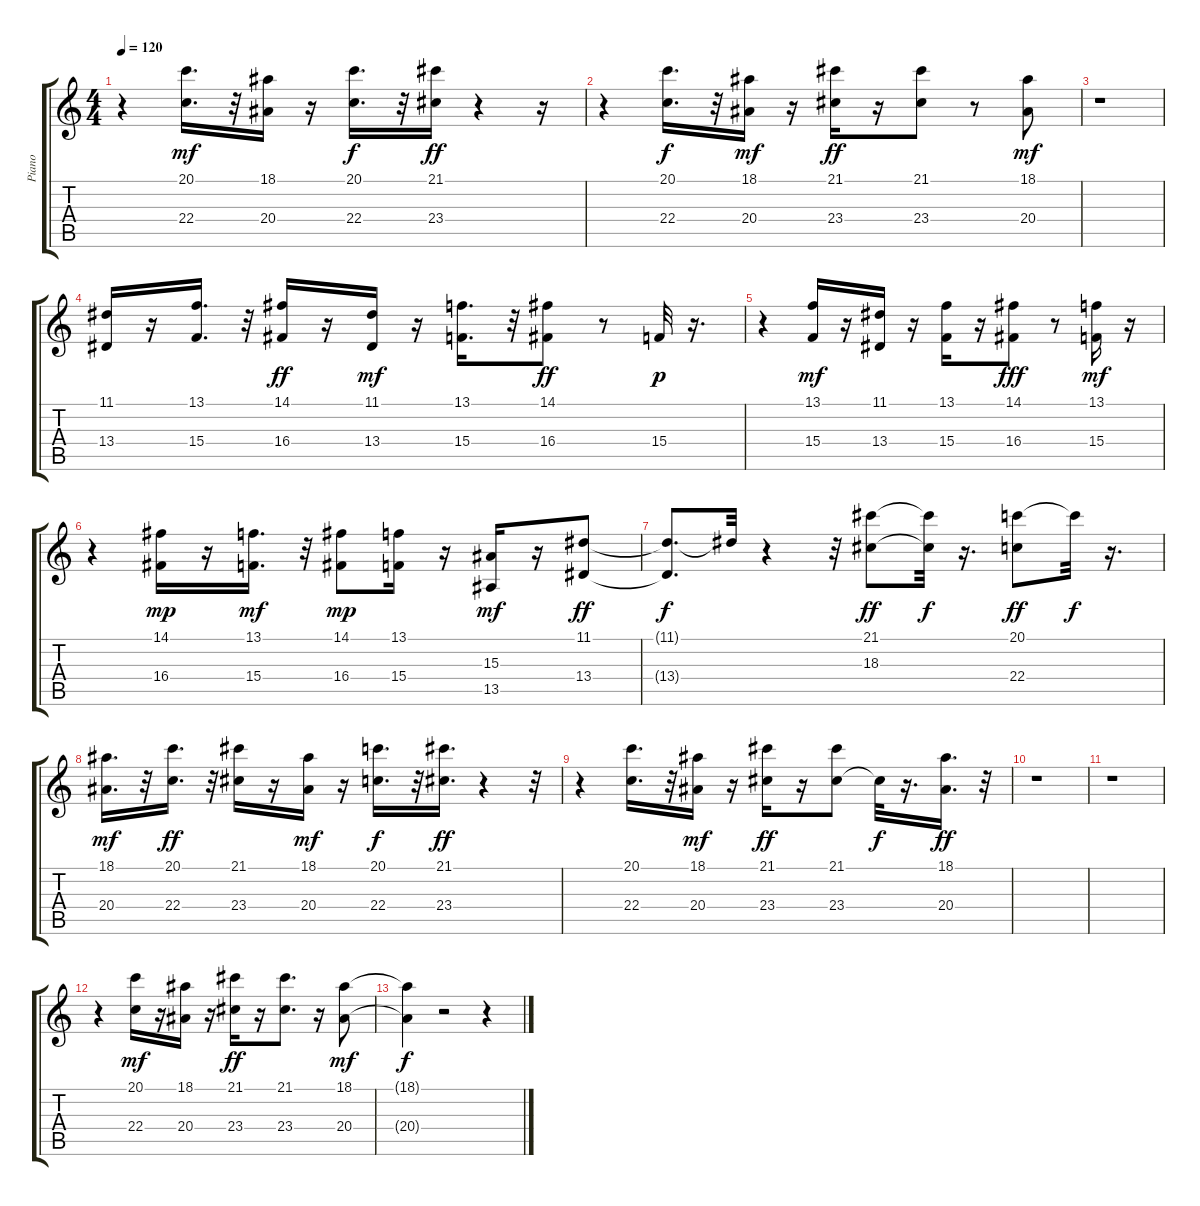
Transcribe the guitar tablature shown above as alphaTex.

\track ("Piano" "Piano") {instrument brightacousticpiano}
\staff {score tabs}
\tuning (E4 B3 G3 D3 A2 E2) {hide}
\ts (4 4)
\tempo 120
\clef g2
\ks c
r.4{dy ff} (20.1 22.4).16{d dy mf} r.32 (18.1 20.4).16 r.16 (20.1 22.4).16{d dy f} r.32 (21.1 23.4).16{dy ff} r.4 r.16 |
r.4 (20.1 22.4).16{d dy f} r.32 (18.1 20.4).16{dy mf} r.16 (21.1 23.4).16{dy ff} r.16 (21.1 23.4).8 r.8 (18.1 20.4).8{dy mf} |
r.1 |
(11.1 13.4).16 r.16 (13.1 15.4).16{d} r.32 (14.1 16.4).16{dy ff} r.16 (11.1 13.4).16{dy mf} r.16 (13.1 15.4).16{d} r.32 (14.1 16.4).8{dy ff} r.8 15.4.32{dy p} r.16{d} |
r.4 (13.1 15.4).16{dy mf} r.16 (11.1 13.4).16 r.16 (13.1 15.4).16 r.16 (14.1 16.4).8{dy fff} r.8 (13.1 15.4).16{dy mf} r.16 |
r.4 (14.1 16.4).16{dy mp} r.16 (13.1 15.4).16{d dy mf} r.32 (14.1 16.4).8{dy mp} (13.1 15.4).16 r.16 (15.3 13.5).16{dy mf} r.16 (11.1 13.4).8{dy ff} |
(11.1{t} 13.4{t}).8{d dy f} 11.1{t}.32 r.4 r.32 (21.1 18.3).8{dy ff} (21.1{t} 18.3{t}).32{dy f} r.16{d} (20.1 22.4).8{dy ff} 20.1{t}.32{dy f} r.16{d} |
(18.1 20.4).16{d dy mf} r.32 (20.1 22.4).16{d dy ff} r.32 (21.1 23.4).16 r.16 (18.1 20.4).16{dy mf} r.16 (20.1 22.4).16{d dy f} r.32 (21.1 23.4).16{d dy ff} r.4 r.32 |
r.4 (20.1 22.4).16{d} r.32 (18.1 20.4).16{dy mf} r.16 (21.1 23.4).16{dy ff} r.16 (21.1 23.4).8 23.4{t}.32{dy f} r.16{d} (18.1 20.4).16{d dy ff} r.32 |
r.1 |
r.1 |
r.4 (20.1 22.4).16{dy mf} r.16 (18.1 20.4).16 r.16 (21.1 23.4).16{dy ff} r.16 (21.1 23.4).8{d} r.16 (18.1 20.4).8{dy mf} |
(18.1{t} 20.4{t}).4{dy f} r.2 r.4
